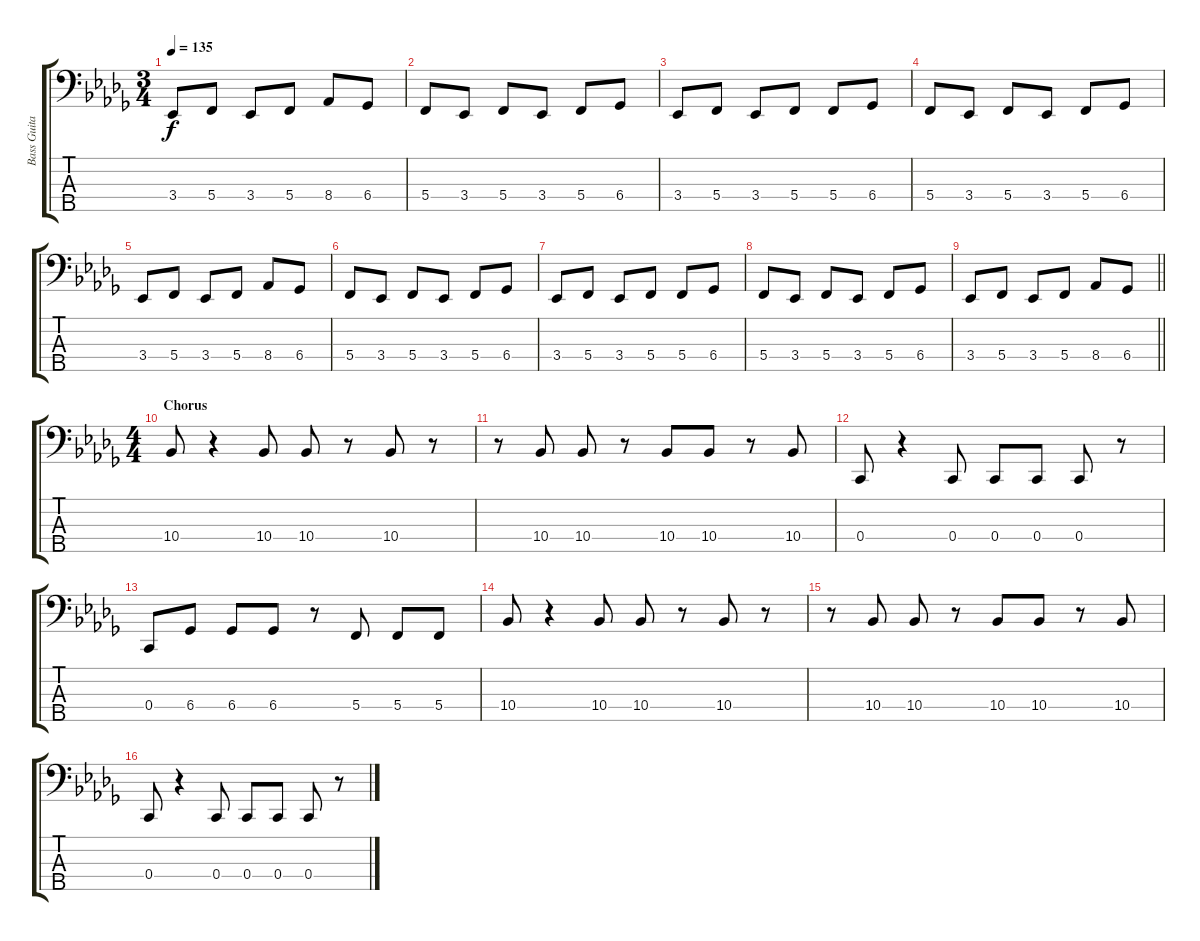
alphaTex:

\track ("Bass Guitar" "Bass Guita") {instrument electricbassfinger}
\staff {score tabs}
\tuning (F2 C2 G1 C1 A0) {hide}
\ts (3 4)
\tempo 135
\clef f4
\ks db
3.4.8{dy f} 5.4.8 3.4.8 5.4.8 8.4.8 6.4.8 |
5.4.8 3.4.8 5.4.8 3.4.8 5.4.8 6.4.8 |
3.4.8 5.4.8 3.4.8 5.4.8 5.4.8 6.4.8 |
5.4.8 3.4.8 5.4.8 3.4.8 5.4.8 6.4.8 |
3.4.8 5.4.8 3.4.8 5.4.8 8.4.8 6.4.8 |
5.4.8 3.4.8 5.4.8 3.4.8 5.4.8 6.4.8 |
3.4.8 5.4.8 3.4.8 5.4.8 5.4.8 6.4.8 |
5.4.8 3.4.8 5.4.8 3.4.8 5.4.8 6.4.8 |
\barLineRight lightlight
3.4.8 5.4.8 3.4.8 5.4.8 8.4.8 6.4.8 |
\ts (4 4)
\section ("" "Chorus")
10.4.8 r.4 10.4.8 10.4.8 r.8 10.4.8 r.8 |
r.8 10.4.8 10.4.8 r.8 10.4.8 10.4.8 r.8 10.4.8 |
0.4.8 r.4 0.4.8 0.4.8 0.4.8 0.4.8 r.8 |
0.4.8 6.4.8 6.4.8 6.4.8 r.8 5.4.8 5.4.8 5.4.8 |
10.4.8 r.4 10.4.8 10.4.8 r.8 10.4.8 r.8 |
r.8 10.4.8 10.4.8 r.8 10.4.8 10.4.8 r.8 10.4.8 |
0.4.8 r.4 0.4.8 0.4.8 0.4.8 0.4.8 r.8
